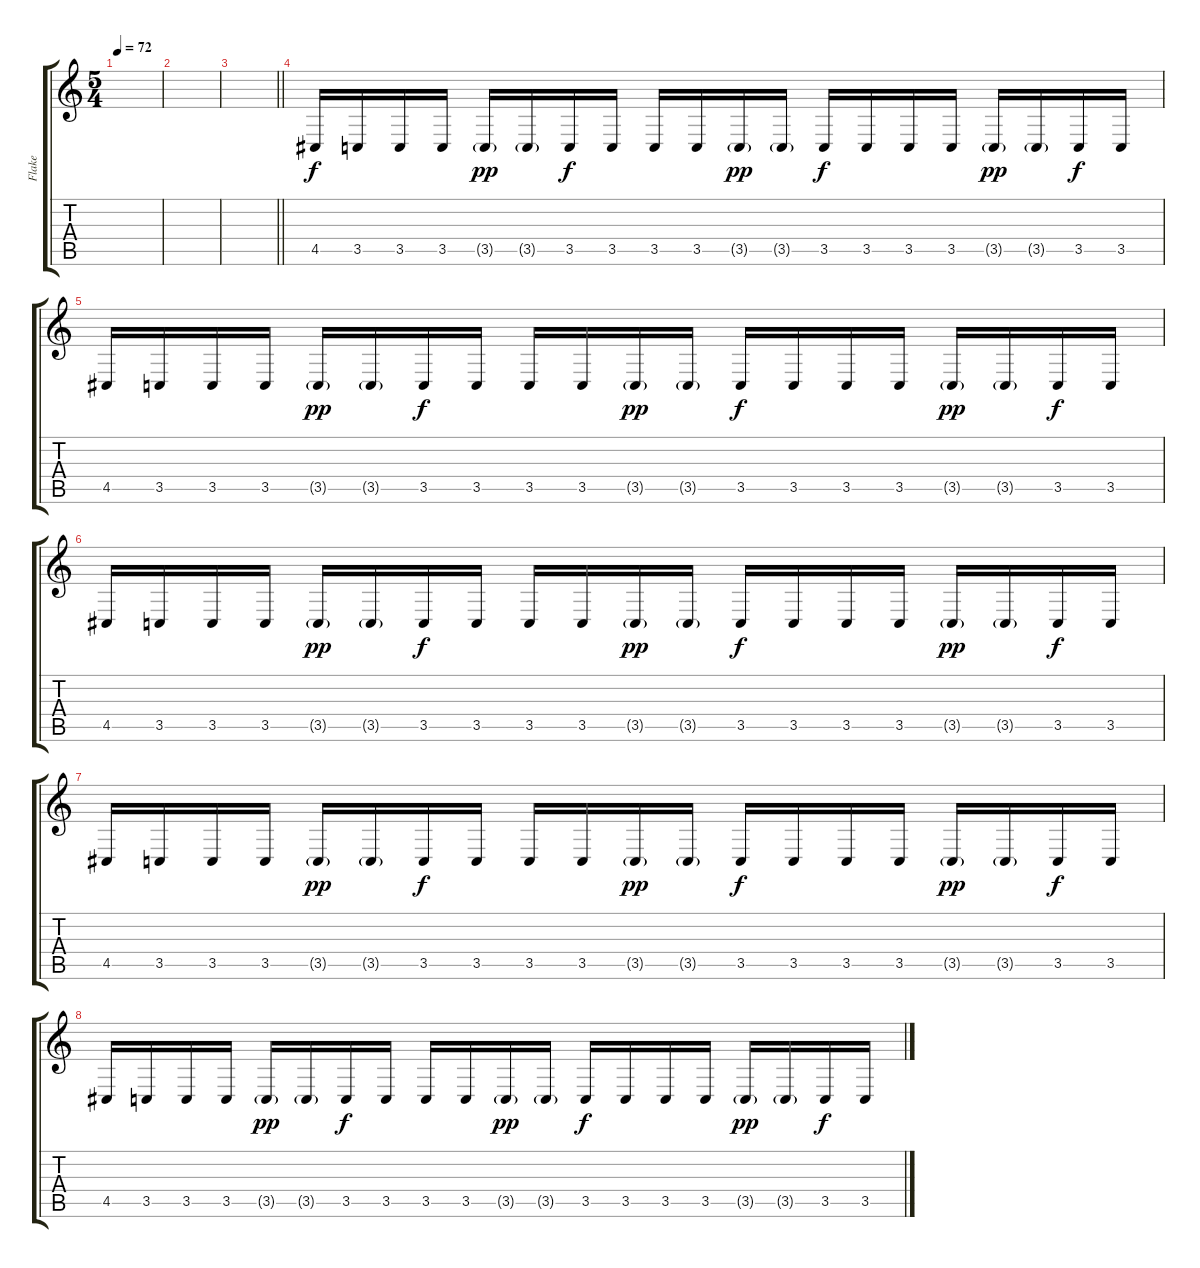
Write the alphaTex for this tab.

\track ("Flake" "Flake") {instrument lead8bassandlead}
\staff {score tabs}
\tuning (E4 B3 G3 D3 A2 E2) {hide}
\ts (5 4)
\tempo 72
\clef g2
\ks c
|
|
\barLineRight lightlight
|
4.5.16 3.5.16 3.5.16 3.5.16 3.5{g}.16{dy pp} 3.5{g}.16 3.5.16{dy f} 3.5.16 3.5.16 3.5.16 3.5{g}.16{dy pp} 3.5{g}.16 3.5.16{dy f} 3.5.16 3.5.16 3.5.16 3.5{g}.16{dy pp} 3.5{g}.16 3.5.16{dy f} 3.5.16 |
4.5.16 3.5.16 3.5.16 3.5.16 3.5{g}.16{dy pp} 3.5{g}.16 3.5.16{dy f} 3.5.16 3.5.16 3.5.16 3.5{g}.16{dy pp} 3.5{g}.16 3.5.16{dy f} 3.5.16 3.5.16 3.5.16 3.5{g}.16{dy pp} 3.5{g}.16 3.5.16{dy f} 3.5.16 |
4.5.16 3.5.16 3.5.16 3.5.16 3.5{g}.16{dy pp} 3.5{g}.16 3.5.16{dy f} 3.5.16 3.5.16 3.5.16 3.5{g}.16{dy pp} 3.5{g}.16 3.5.16{dy f} 3.5.16 3.5.16 3.5.16 3.5{g}.16{dy pp} 3.5{g}.16 3.5.16{dy f} 3.5.16 |
4.5.16 3.5.16 3.5.16 3.5.16 3.5{g}.16{dy pp} 3.5{g}.16 3.5.16{dy f} 3.5.16 3.5.16 3.5.16 3.5{g}.16{dy pp} 3.5{g}.16 3.5.16{dy f} 3.5.16 3.5.16 3.5.16 3.5{g}.16{dy pp} 3.5{g}.16 3.5.16{dy f} 3.5.16 |
4.5.16 3.5.16 3.5.16 3.5.16 3.5{g}.16{dy pp} 3.5{g}.16 3.5.16{dy f} 3.5.16 3.5.16 3.5.16 3.5{g}.16{dy pp} 3.5{g}.16 3.5.16{dy f} 3.5.16 3.5.16 3.5.16 3.5{g}.16{dy pp} 3.5{g}.16 3.5.16{dy f} 3.5.16
